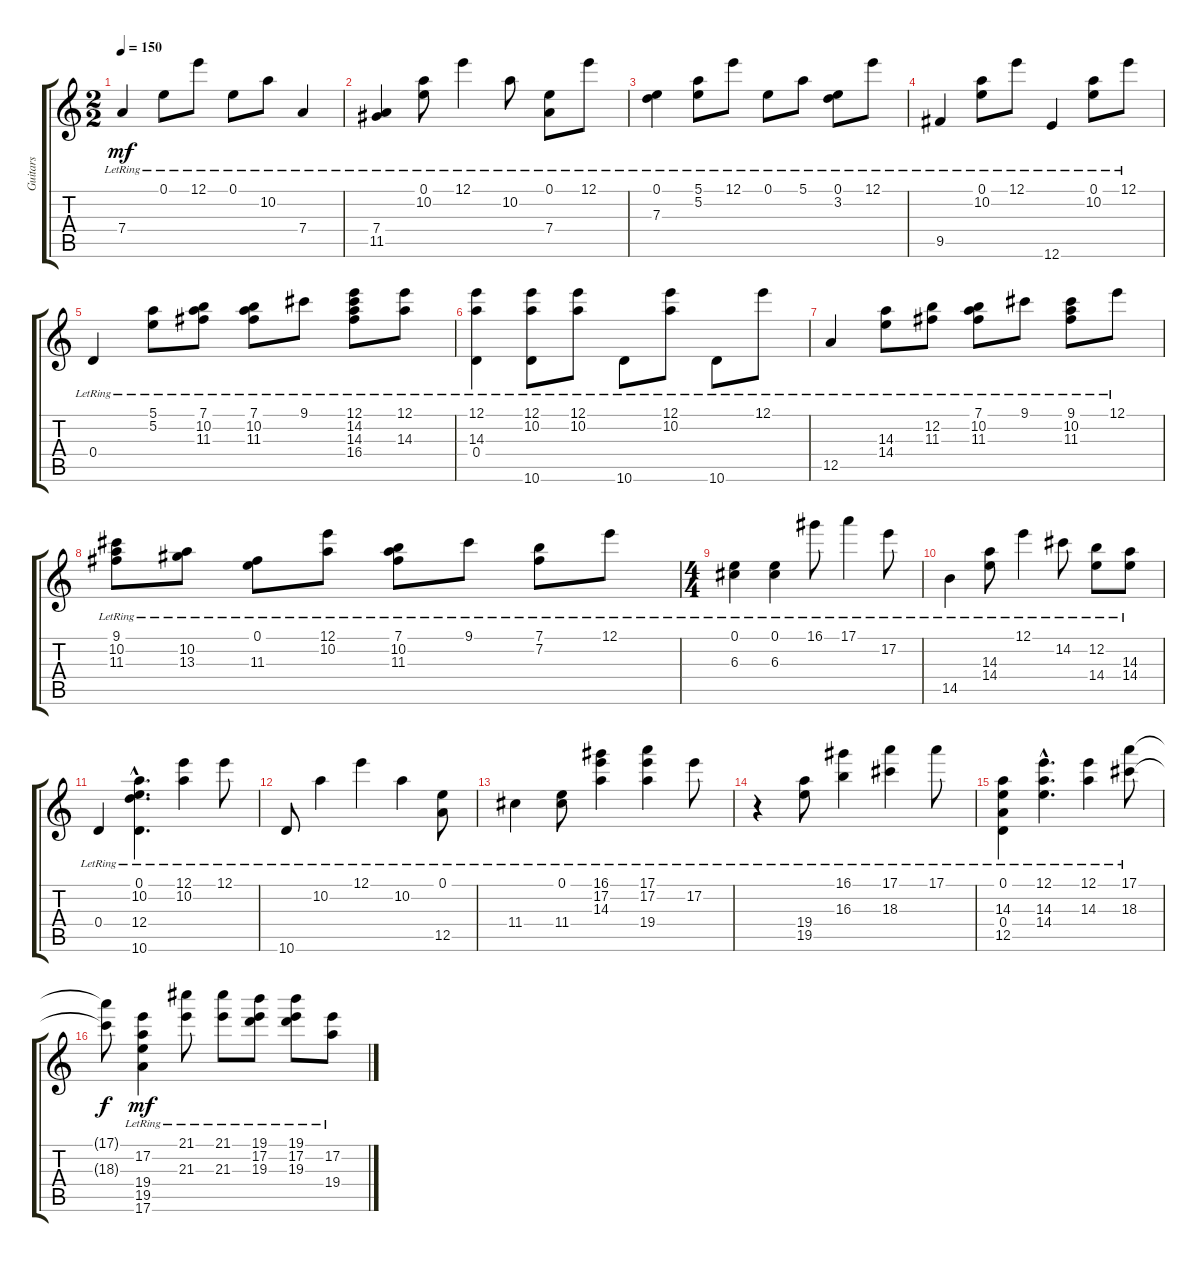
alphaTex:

\track ("Guitars" "Guitars") {instrument acousticguitarsteel}
\staff {score tabs}
\tuning (E4 B3 G3 D3 A2 E2) {hide}
\ts (2 2)
\tempo 150
\clef g2
\ks c
7.4{lr}.4{dy mf} 0.1{lr}.8 12.1{lr}.8 0.1{lr}.8 10.2{lr}.8 7.4{lr}.4 |
(7.4{lr} 11.5{lr}).4 (0.1{lr} 10.2{lr}).8 12.1{lr}.4 10.2{lr}.8 (0.1{lr} 7.4{lr}).8 12.1{lr}.8 |
(0.1{lr} 7.3{lr}).4 (5.1{lr} 5.2{lr}).8 12.1{lr}.8 0.1{lr}.8 5.1{lr}.8 (0.1{lr} 3.2{lr}).8 12.1{lr}.8 |
9.5{lr}.4 (0.1{lr} 10.2{lr}).8 12.1{lr}.8 12.6{lr}.4 (0.1{lr} 10.2{lr}).8 12.1{lr}.8 |
0.4{lr}.4 (5.1{lr} 5.2{lr}).8 (7.1{lr} 10.2{lr} 11.3{lr}).8 (7.1{lr} 10.2{lr} 11.3{lr}).8 9.1{lr}.8 (12.1{lr} 14.2{lr} 14.3{lr} 16.4{lr}).8 (12.1{lr} 14.3{lr}).8 |
(12.1{lr} 14.3{lr} 0.4{lr}).4 (12.1{lr} 10.2{lr} 10.6{lr}).8 (12.1{lr} 10.2{lr}).8 10.6{lr}.8 (12.1{lr} 10.2{lr}).8 10.6{lr}.8 12.1{lr}.8 |
12.5{lr}.4 (14.3{lr} 14.4{lr}).8 (12.2{lr} 11.3{lr}).8 (7.1{lr} 10.2{lr} 11.3{lr}).8 9.1{lr}.8 (9.1{lr} 10.2{lr} 11.3{lr}).8 12.1{lr}.8 |
(9.1{lr} 10.2{lr} 11.3{lr}).8 (10.2{lr} 13.3{lr}).8 (0.1{lr} 11.3{lr}).8 (12.1{lr} 10.2{lr}).8 (7.1{lr} 10.2{lr} 11.3{lr}).8 9.1{lr}.8 (7.1{lr} 7.2{lr}).8 12.1{lr}.8 |
\ts (4 4)
(0.1{lr} 6.3{lr}).4 (0.1{lr} 6.3{lr}).4 16.1{lr}.8 17.1{lr}.4 17.2{lr}.8 |
14.5{lr}.4 (14.3{lr} 14.4{lr}).8 12.1{lr}.4 14.2{lr}.8 (12.2{lr} 14.4{lr}).8 (14.3{lr} 14.4{lr}).8 |
0.4{lr}.4 (0.1{hac lr} 10.2{hac lr} 12.4{hac lr} 10.6{hac lr}).4{d} (12.1{lr} 10.2{lr}).4 12.1{lr}.8 |
10.6{lr}.8 10.2{lr}.4 12.1{lr}.4 10.2{lr}.4 (0.1{lr} 12.5{lr}).8 |
11.4{lr}.4 (0.1{lr} 11.4{lr}).8 (16.1{lr} 17.2{lr} 14.3{lr}).4 (17.1{lr} 17.2{lr} 19.4{lr}).4 17.2{lr}.8 |
r.4 (19.4{lr} 19.5{lr}).8 (16.1{lr} 16.3{lr}).4 (17.1{lr} 18.3{lr}).4 17.1{lr}.8 |
(0.1{lr} 14.3{lr} 0.4{lr} 12.5{lr}).4 (12.1{hac lr} 14.3{hac lr} 14.4{hac lr}).4{d} (12.1{lr} 14.3{lr}).4 (17.1{lr} 18.3{lr}).8 |
(17.1{t} 18.3{t}).8{dy f} (17.2{lr} 19.4{lr} 19.5{lr} 17.6{lr}).4{dy mf} (21.1{lr} 21.3{lr}).8 (21.1{lr} 21.3{lr}).8 (19.1{lr} 17.2{lr} 19.3{lr}).8 (19.1{lr} 17.2{lr} 19.3{lr}).8 (17.2{lr} 19.4{lr}).8
